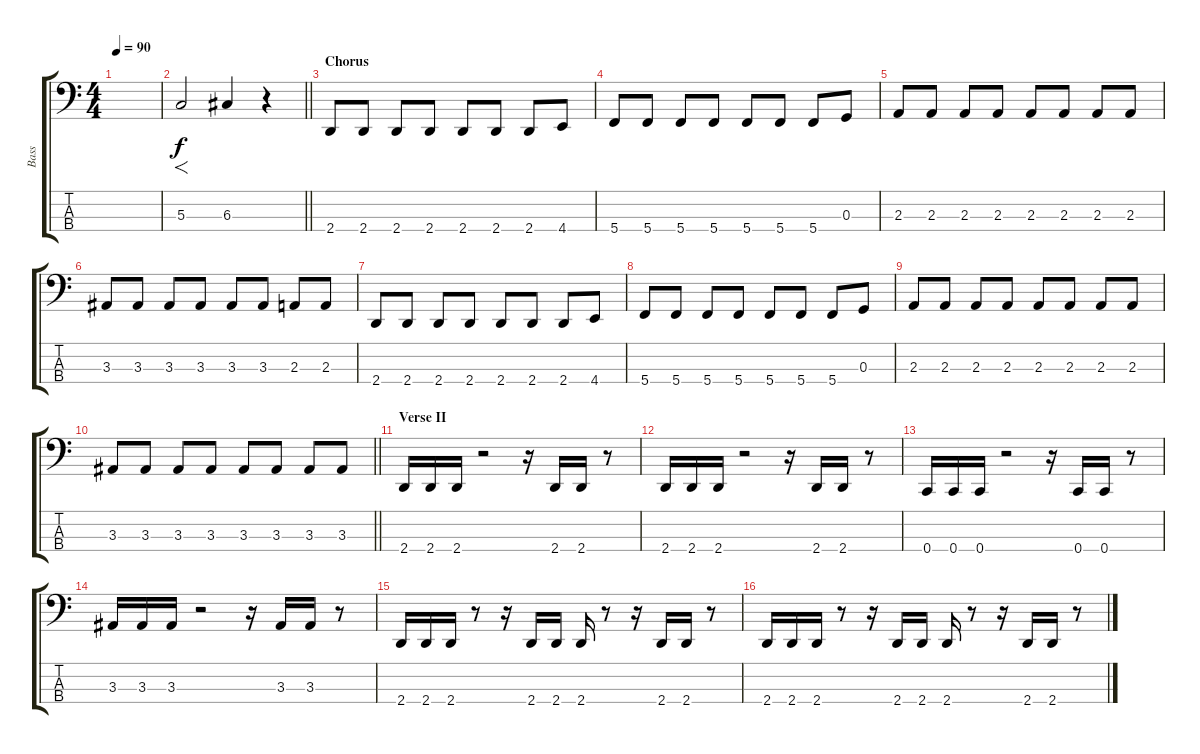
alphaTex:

\track ("Bass" "Bass") {instrument electricbassfinger}
\staff {score tabs}
\tuning (F2 C2 G1 C1) {hide}
\ts (4 4)
\tempo 90
\clef f4
\ks c
|
\barLineRight lightlight
5.3.2{f} 6.3.4 r.4 |
\section ("" "Chorus")
2.4.8 2.4.8 2.4.8 2.4.8 2.4.8 2.4.8 2.4.8 4.4.8 |
5.4.8 5.4.8 5.4.8 5.4.8 5.4.8 5.4.8 5.4.8 0.3.8 |
2.3.8 2.3.8 2.3.8 2.3.8 2.3.8 2.3.8 2.3.8 2.3.8 |
3.3.8 3.3.8 3.3.8 3.3.8 3.3.8 3.3.8 2.3.8 2.3.8 |
2.4.8 2.4.8 2.4.8 2.4.8 2.4.8 2.4.8 2.4.8 4.4.8 |
5.4.8 5.4.8 5.4.8 5.4.8 5.4.8 5.4.8 5.4.8 0.3.8 |
2.3.8 2.3.8 2.3.8 2.3.8 2.3.8 2.3.8 2.3.8 2.3.8 |
\barLineRight lightlight
3.3.8 3.3.8 3.3.8 3.3.8 3.3.8 3.3.8 3.3.8 3.3.8 |
\section ("" "Verse II")
2.4.16 2.4.16 2.4.16 r.2 r.16 2.4.16 2.4.16 r.8 |
2.4.16 2.4.16 2.4.16 r.2 r.16 2.4.16 2.4.16 r.8 |
0.4.16 0.4.16 0.4.16 r.2 r.16 0.4.16 0.4.16 r.8 |
3.3.16 3.3.16 3.3.16 r.2 r.16 3.3.16 3.3.16 r.8 |
2.4.16 2.4.16 2.4.16 r.8 r.16 2.4.16 2.4.16 2.4.16 r.8 r.16 2.4.16 2.4.16 r.8 |
2.4.16 2.4.16 2.4.16 r.8 r.16 2.4.16 2.4.16 2.4.16 r.8 r.16 2.4.16 2.4.16 r.8
